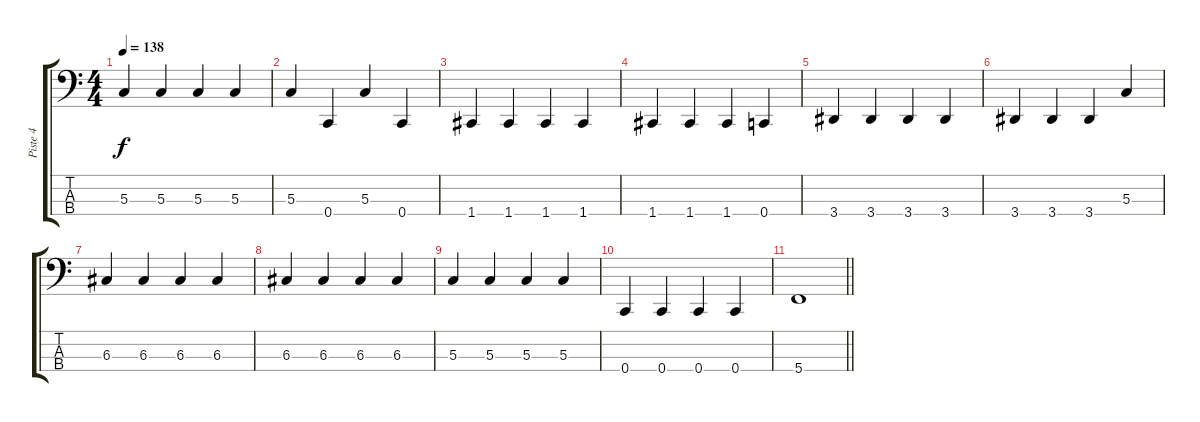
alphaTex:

\track ("Piste 4" "Piste 4") {instrument electricbassfinger}
\staff {score tabs}
\tuning (F2 C2 G1 C1) {hide}
\ts (4 4)
\tempo 138
\clef f4
\ks c
5.3.4{dy f} 5.3.4 5.3.4 5.3.4 |
5.3.4 0.4.4 5.3.4 0.4.4 |
1.4.4 1.4.4 1.4.4 1.4.4 |
1.4.4 1.4.4 1.4.4 0.4.4 |
3.4.4 3.4.4 3.4.4 3.4.4 |
3.4.4 3.4.4 3.4.4 5.3.4 |
6.3.4 6.3.4 6.3.4 6.3.4 |
6.3.4 6.3.4 6.3.4 6.3.4 |
5.3.4 5.3.4 5.3.4 5.3.4 |
0.4.4 0.4.4 0.4.4 0.4.4 |
\barLineRight lightlight
5.4.1
